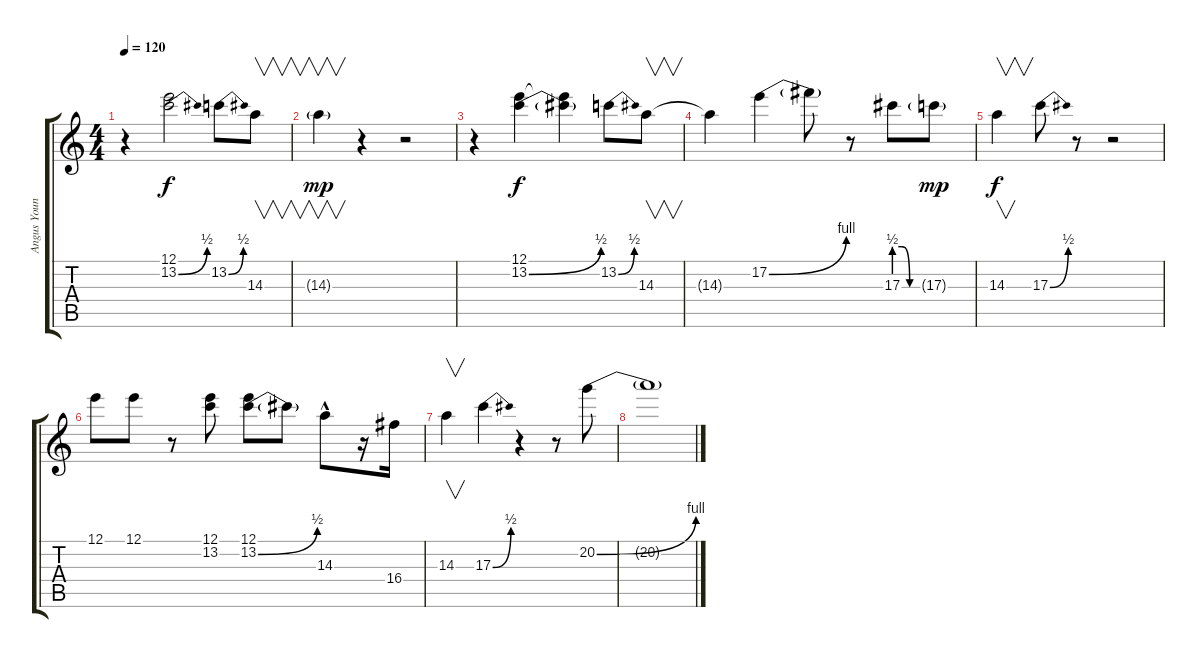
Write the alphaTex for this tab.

\track ("Angus Young" "Angus Youn") {instrument distortionguitar}
\staff {score tabs}
\tuning (E4 B3 G3 D3 A2 E2) {hide}
\ts (4 4)
\tempo 120
\clef g2
\ks c
r.4{dy f} (12.1 13.2{be (bend 0 0 60 2)}).2 13.2{be (bend 0 0 60 2)}.8 14.3.8{v} |
14.3{g}.4{v dy mp} r.4 r.2 |
r.4 (12.1 13.2{be (bend 0 0 60 2)}).4{dy f} (12.1{t} 13.2{t}).4 13.2{be (bend 0 0 60 2)}.8 14.3.8{v} |
14.3{t}.4 17.2{be (bend 0 0 60 4)}.4 17.2{t}.8 r.8 17.3{be (custom 0 2 20 2 40 0 60 0)}.8 17.3{g}.8{dy mp} |
14.3.4{v dy f} 17.3{be (bend 0 0 60 2)}.8 r.8 r.2 |
12.1.8 12.1.8 r.8 (12.1 13.2).8 (12.1 13.2{be (bend 0 0 60 2)}).8 13.2{t}.8 14.3{hac}.8 r.16 16.4.16 |
14.3.4{v} 17.3{be (bend 0 0 60 2)}.4 r.4 r.8 20.2{be (bend 0 0 60 4)}.8 |
20.2{t}.1
